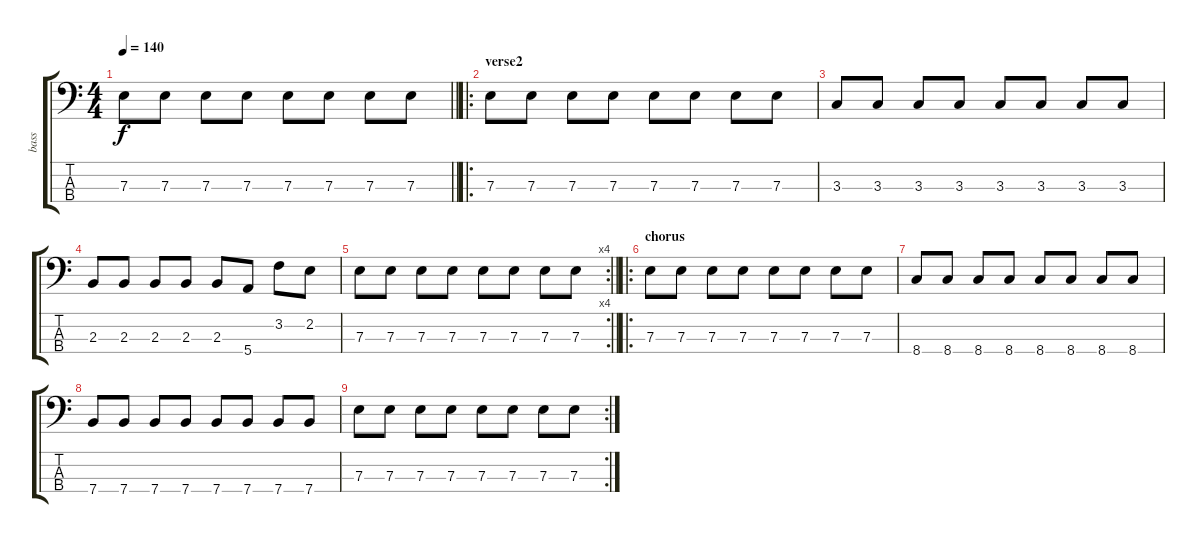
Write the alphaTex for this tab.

\track ("bass" "bass") {instrument electricbassfinger}
\staff {score tabs}
\tuning (G2 D2 A1 E1) {hide}
\ts (4 4)
\tempo 140
\clef f4
\barLineRight lightlight
\ks c
7.3.8{dy f} 7.3.8 7.3.8 7.3.8 7.3.8 7.3.8 7.3.8 7.3.8 |
\ro
\section ("" "verse2")
7.3.8 7.3.8 7.3.8 7.3.8 7.3.8 7.3.8 7.3.8 7.3.8 |
3.3.8 3.3.8 3.3.8 3.3.8 3.3.8 3.3.8 3.3.8 3.3.8 |
2.3.8 2.3.8 2.3.8 2.3.8 2.3.8 5.4.8 3.2.8 2.2.8 |
\rc 4
\barLineRight lightlight
7.3.8 7.3.8 7.3.8 7.3.8 7.3.8 7.3.8 7.3.8 7.3.8 |
\ro
\section ("" "chorus")
7.3.8 7.3.8 7.3.8 7.3.8 7.3.8 7.3.8 7.3.8 7.3.8 |
8.4.8 8.4.8 8.4.8 8.4.8 8.4.8 8.4.8 8.4.8 8.4.8 |
7.4.8 7.4.8 7.4.8 7.4.8 7.4.8 7.4.8 7.4.8 7.4.8 |
\rc 2
7.3.8 7.3.8 7.3.8 7.3.8 7.3.8 7.3.8 7.3.8 7.3.8
